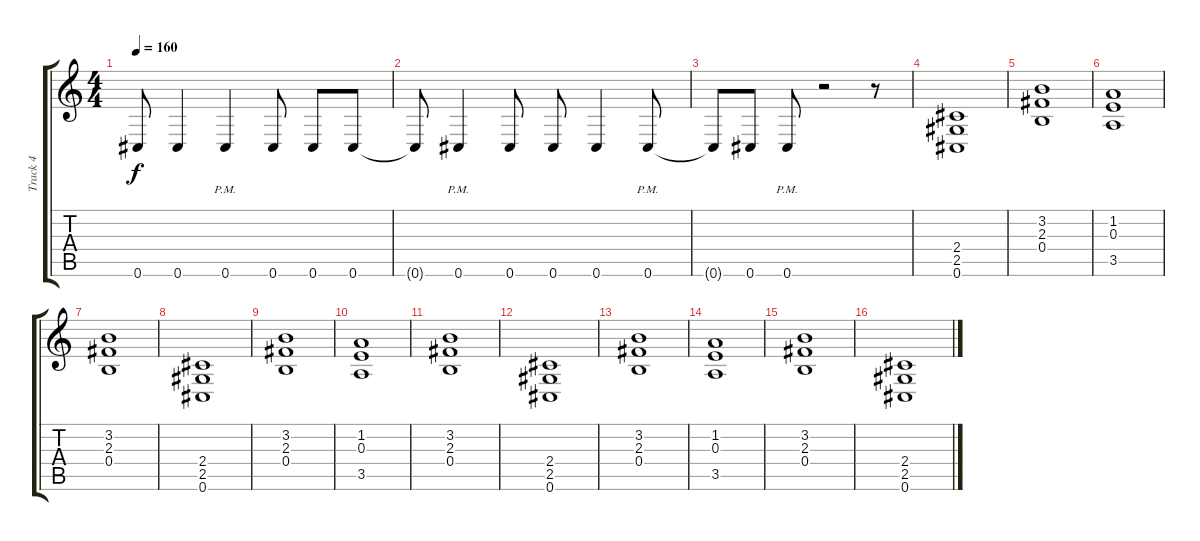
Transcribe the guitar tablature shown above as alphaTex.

\track ("Track 4" "Track 4") {instrument distortionguitar}
\staff {score tabs}
\tuning (Db4 Ab3 E3 B2 Gb2 Db2) {hide}
\ts (4 4)
\tempo 160
\clef g2
\ks c
0.6.8{dy f} 0.6.4 0.6{pm}.4 0.6.8 0.6.8 0.6.8 |
0.6{t}.8 0.6{pm}.4 0.6.8 0.6.8 0.6.4 0.6{pm}.8 |
0.6{t}.8 0.6.8 0.6{pm}.8 r.2 r.8 |
(2.4 2.5 0.6).1 |
(3.2 2.3 0.4).1 |
(1.2 0.3 3.5).1 |
(3.2 2.3 0.4).1 |
(2.4 2.5 0.6).1 |
(3.2 2.3 0.4).1 |
(1.2 0.3 3.5).1 |
(3.2 2.3 0.4).1 |
(2.4 2.5 0.6).1 |
(3.2 2.3 0.4).1 |
(1.2 0.3 3.5).1 |
(3.2 2.3 0.4).1 |
(2.4 2.5 0.6).1
